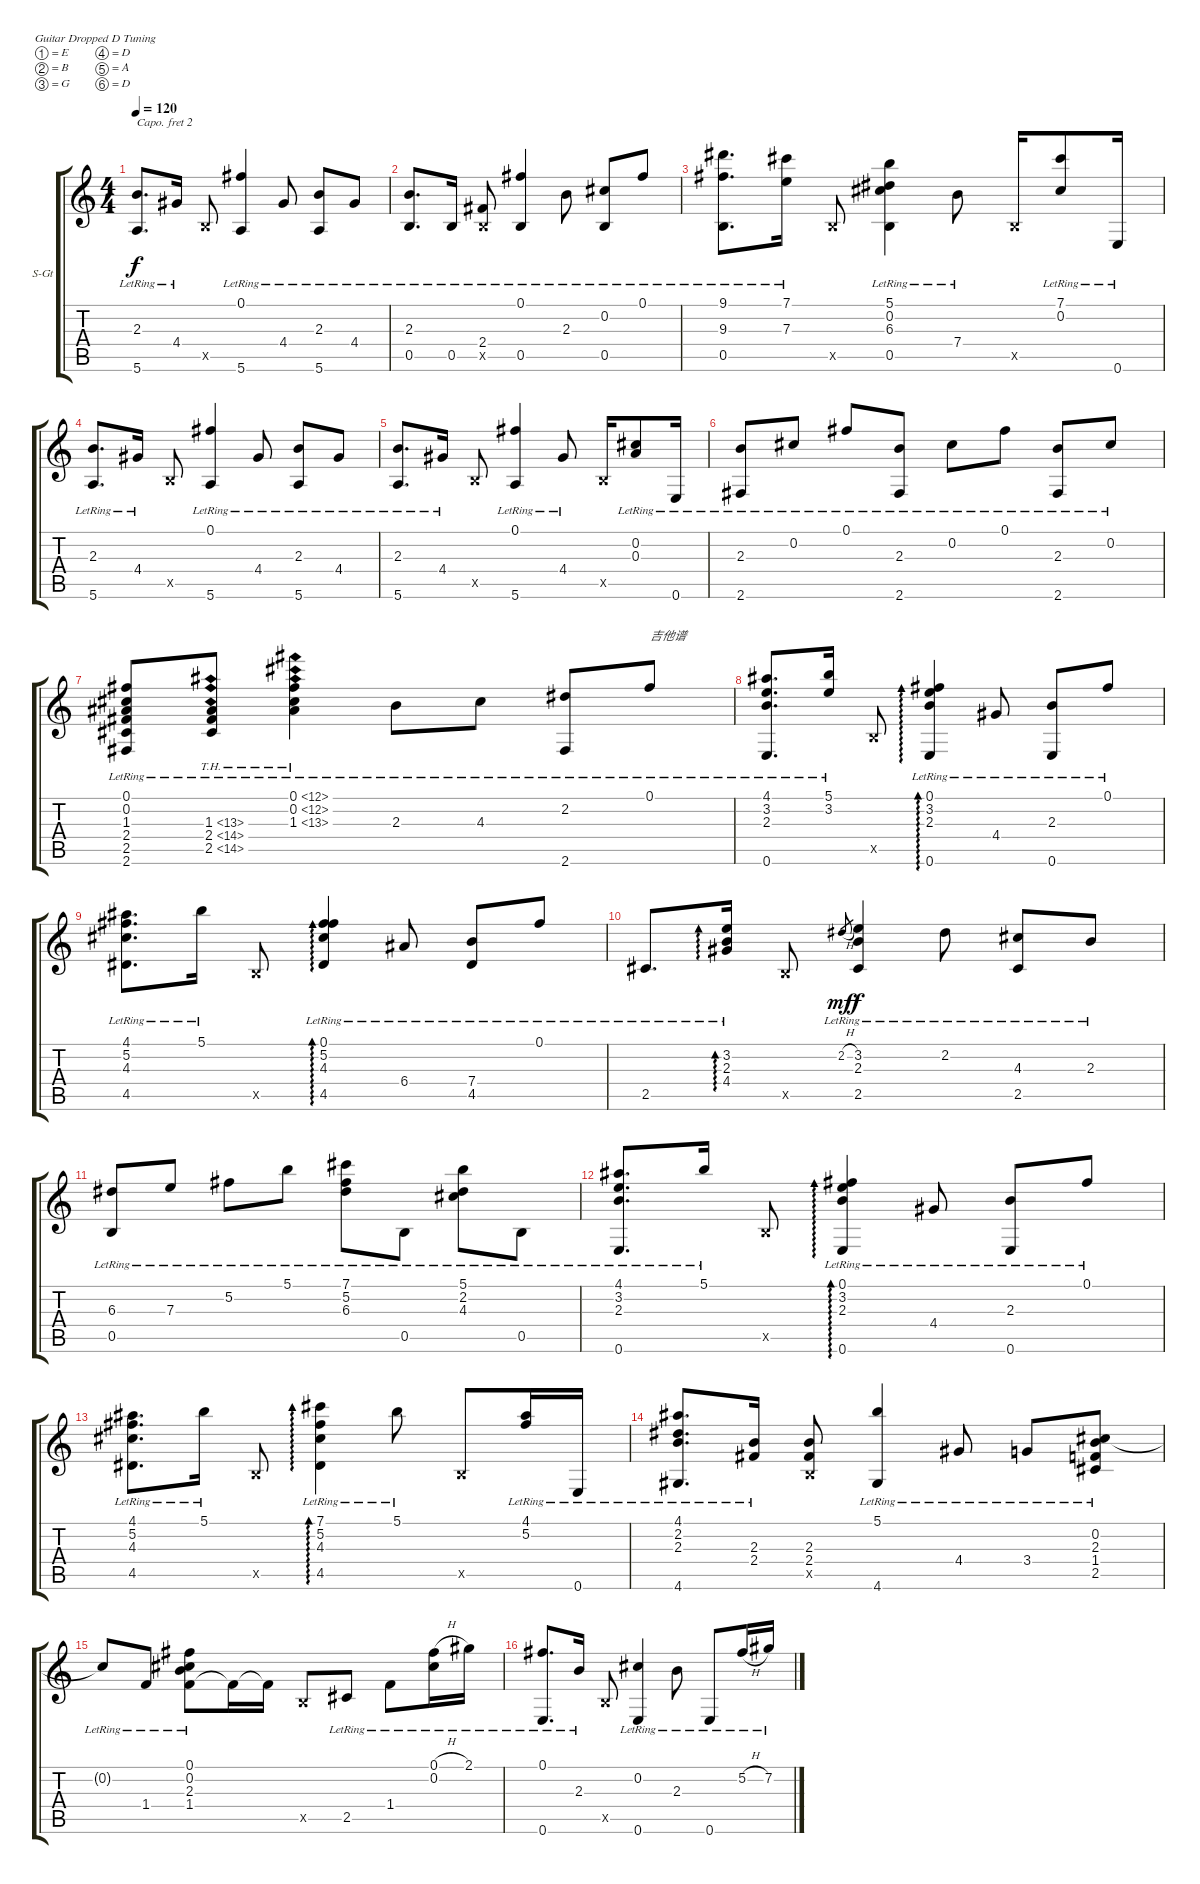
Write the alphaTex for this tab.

\bracketExtendMode groupsimilarinstruments
\firstSystemTrackNameOrientation horizontal
\otherSystemsTrackNameOrientation horizontal
\track ("Òô¹ì 1" "S-Gt") {instrument acousticguitarsteel}
\staff {score tabs}
\capo 2
\tuning (E4 B3 G3 D3 A2 D2)
\ts (4 4)
\tempo 120
\clef g2
\ks c
(2.3{lr} 5.6{lr}).8{d dy f} 4.4{lr}.16 0.5{x}.8 (0.1{lr} 5.6{lr}).4 4.4{lr}.8 (2.3{lr} 5.6{lr}).8 4.4{lr}.8 |
(2.3{lr} 0.5{lr}).8{d} 0.5{lr}.16 (2.4{lr} 0.5{x}).8 (0.1{lr} 0.5{lr}).4 2.3{lr}.8 (0.2{lr} 0.5{lr}).8 0.1{lr}.8 |
(9.1{lr} 9.3{lr} 0.5{lr}).8{d} (7.1{lr} 7.3{lr}).16 0.5{x}.8 (5.1{lr} 0.2{lr} 6.3{lr} 0.5{lr}).4 7.4{lr}.8 0.5{x}.16 (7.1{lr} 0.2{lr}).8 0.6{lr}.16 |
(2.3{lr} 5.6{lr}).8{d} 4.4{lr}.16 0.5{x}.8 (0.1{lr} 5.6{lr}).4 4.4{lr}.8 (2.3{lr} 5.6{lr}).8 4.4{lr}.8 |
(2.3{lr} 5.6{lr}).8{d} 4.4{lr}.16 0.5{x}.8 (0.1{lr} 5.6{lr}).4 4.4{lr}.8 0.5{x}.16 (0.2{lr} 0.3{lr}).8 0.6{lr}.16 |
(2.3{lr} 2.6{lr}).8 0.2{lr}.8 0.1{lr}.8 (2.3{lr} 2.6{lr}).8 0.2{lr}.8 0.1{lr}.8 (2.3{lr} 2.6{lr}).8 0.2{lr}.8 |
(0.1{lr} 0.2{lr} 1.3{lr} 2.4{lr} 2.5{lr} 2.6{lr}).8 (1.3{th 12 lr} 2.4{th 12 lr} 2.5{th 12 lr}).8 (0.1{th 12 lr} 0.2{th 12 lr} 1.3{th 12 lr}).4 2.3{lr}.8 4.3{lr}.8 (2.2{lr} 2.6{lr}).8 0.1{lr}.8{txt "吉他谱"} |
(4.1{lr} 3.2{lr} 2.3{lr} 0.6{lr}).8{d} (5.1{lr} 3.2{lr}).16 0.5{x}.8 (0.1{lr} 3.2{lr} 2.3{lr} 0.6{lr}).4{ad 0} 4.4{lr}.8 (2.3{lr} 0.6{lr}).8 0.1{lr}.8 |
(4.1{lr} 5.2{lr} 4.3{lr} 4.5{lr}).8{d} 5.1{lr}.16 0.5{x}.8 (5.2{lr} 4.3{lr} 4.5{lr} 0.1).4{ad 0} 6.4{lr}.8 (7.4{lr} 4.5{lr}).8 0.1{lr}.8 |
2.5{lr}.8{d} (3.2{lr} 2.3{lr} 4.4{lr}).16{ad 0} 0.5{x}.8 2.2{h lr}.8{gr dy mf} (3.2{lr} 2.3{lr} 2.5{lr}).4{dy f} 2.2{lr}.8 (4.3{lr} 2.5{lr}).8 2.3{lr}.8 |
(6.3{lr} 0.5{lr}).8 7.3{lr}.8 5.2{lr}.8 5.1{lr}.8 (7.1{lr} 5.2{lr} 6.3{lr}).8 0.5{lr}.8 (5.1{lr} 2.2{lr} 4.3{lr}).8 0.5{lr}.8 |
(4.1{lr} 3.2{lr} 2.3{lr} 0.6{lr}).8{d} 5.1{lr}.16 0.5{x}.8 (0.1{lr} 3.2{lr} 2.3{lr} 0.6{lr}).4{ad 0} 4.4{lr}.8 (2.3{lr} 0.6{lr}).8 0.1{lr}.8 |
(4.1{lr} 5.2{lr} 4.3{lr} 4.5{lr}).8{d} 5.1{lr}.16 0.5{x}.8 (7.1{lr} 5.2{lr} 4.3{lr} 4.5{lr}).4{ad 0} 5.1{lr}.8 0.5{x}.8 (4.1{lr} 5.2{lr}).16 0.6{lr}.16 |
(4.1{lr} 2.2{lr} 2.3{lr} 4.6{lr}).8{d} (2.4{lr} 2.3).16 (0.5{x} 2.4 2.3).8 (5.1{lr} 4.6{lr}).4 4.4{lr}.8 3.4{lr}.8 (0.2{lr} 2.3{lr} 1.4{lr} 2.5{lr}).8 |
0.2{lr t}.8 1.4{lr}.8 (0.1{lr} 0.2{lr} 2.3{lr} 1.4).8 1.4{t}.16 1.4{t}.16 0.5{x}.8 2.5{lr}.8 1.4{lr}.8 (0.1{h lr} 0.2{lr}).16 2.1{lr}.16 |
(0.1{lr} 0.6{lr}).8{d} 2.3{lr}.16 0.5{x}.8 (0.2{lr} 0.6{lr}).4 2.3{lr}.8 0.6{lr}.8 5.2{h lr}.16 7.2{lr}.16
